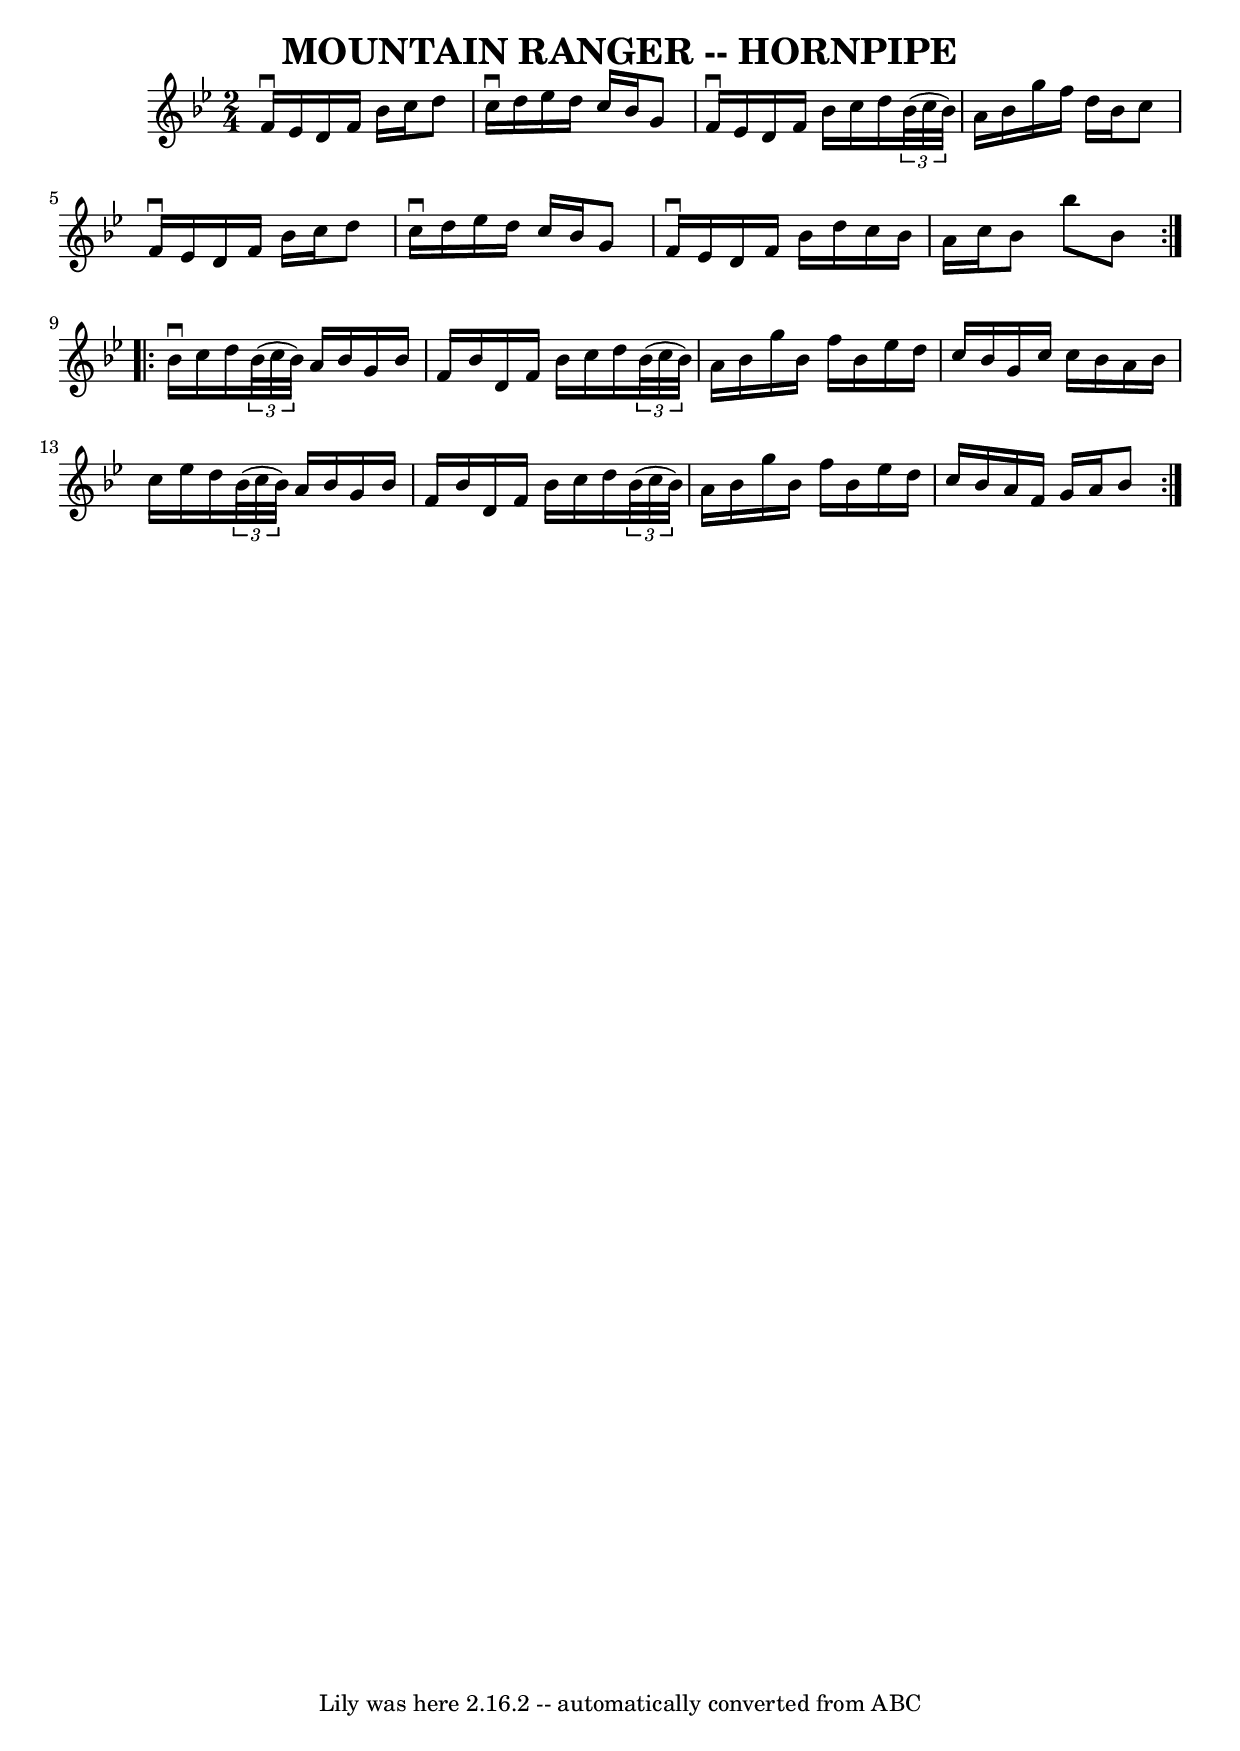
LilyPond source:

\version "2.7.40"
\include "Mammoth.ily"
\header {
	%% book = "Ryan's Mammoth Collection of Fiddle Tunes"
	crossRefNumber = "1"
	footnotes = "\\\\\\\\MOUNTAIN RANGER. (First couple cross over.) First lady down the centre with\\\\2d gent, and back. (Same time.) First gent balance with 2d lady, and turn.\\\\First gent down the centre with 2d lady, and back. (Same time.) First lady\\\\balance to 2d gent, and turn.  First couple down the centre and back, cast off.\\\\Ladies' chain."
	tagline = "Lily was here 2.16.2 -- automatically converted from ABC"
	title = "MOUNTAIN RANGER -- HORNPIPE"
}
voicedefault =  {


\repeat volta 2 {
\time 2/4 \key bes \major f'16^\downbow ees'16        |
 d'16    
f'16 bes'16 c''16 d''8 c''16^\downbow d''16    |
   
ees''16 d''16 c''16 bes'16 g'8 f'16^\downbow ees'16    
|
 d'16 f'16 bes'16 c''16 d''16    \times 2/3 { bes'32 (
 c''32 bes'32) } a'16 bes'16    |
 g''16 f''16 d''16   
 bes'16 c''8 f'16^\downbow ees'16  |
     |
 d'16    
f'16 bes'16 c''16 d''8 c''16^\downbow d''16    |
   
ees''16 d''16 c''16 bes'16 g'8 f'16^\downbow ees'16    
|
 d'16 f'16 bes'16 d''16 c''16 bes'16 a'16 c''16  
  |
 bes'8 bes''8 bes'8    }     \repeat volta 2 { bes'16 
^\downbow c''16        |
 d''16    \times 2/3 { bes'32 (c''32    
bes'32) } a'16 bes'16 g'16 bes'16 f'16 bes'16    |
   
d'16 f'16 bes'16 c''16 d''16    \times 2/3 { bes'32 (c''32    
bes'32) } a'16 bes'16    |
 g''16 bes'16 f''16 bes'16  
 ees''16 d''16 c''16 bes'16    |
 g'16 c''16 c''16    
bes'16 a'16 bes'16 c''16 ees''16    |
     |
 d''16   
 \times 2/3 { bes'32 (c''32 bes'32) } a'16 bes'16 g'16    
bes'16 f'16 bes'16    |
 d'16 f'16 bes'16 c''16 d''16 
   \times 2/3 { bes'32 (c''32 bes'32) } a'16 bes'16    |
 
 g''16 bes'16 f''16 bes'16 ees''16 d''16 c''16 bes'16    
|
 a'16 f'16 g'16 a'16 bes'8    }   
}

\score{
    <<

	\context Staff="default"
	{
	    \voicedefault 
	}

    >>
	\layout {
	}
	\midi {}
}
